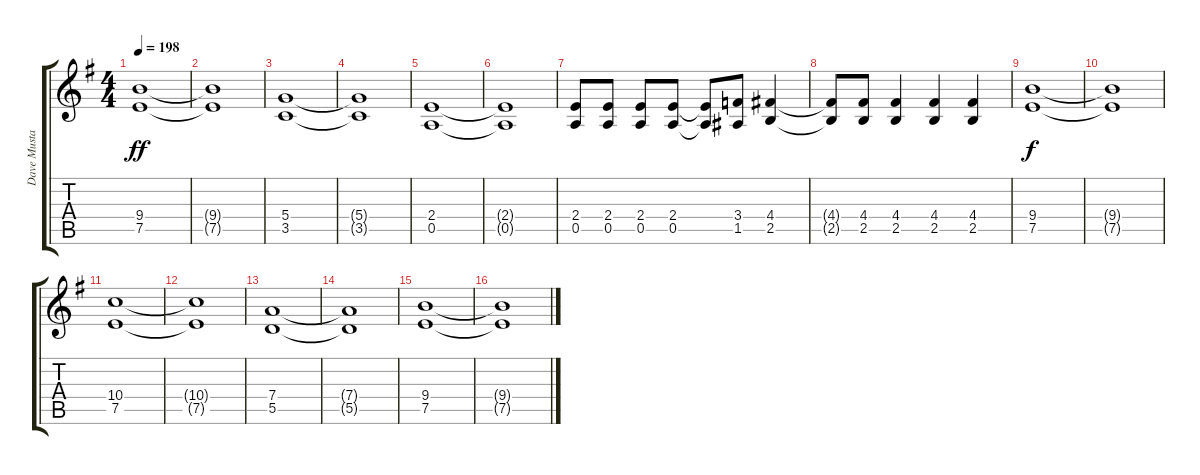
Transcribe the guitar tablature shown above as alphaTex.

\track ("Dave Mustaine" "Dave Musta") {instrument distortionguitar}
\staff {score tabs}
\tuning (E4 B3 G3 D3 A2 E2) {hide}
\ts (4 4)
\tempo 198
\clef g2
\ks g
(9.4 7.5).1{dy ff} |
(9.4{t} 7.5{t}).1 |
(5.4 3.5).1 |
(5.4{t} 3.5{t}).1 |
(2.4 0.5).1 |
(2.4{t} 0.5{t}).1 |
(2.4 0.5).8 (2.4 0.5).8 (2.4 0.5).8 (2.4 0.5).8 (2.4{t} 0.5{t}).8 (3.4 1.5).8 (4.4 2.5).4 |
(4.4{t} 2.5{t}).8 (4.4 2.5).8 (4.4 2.5).4 (4.4 2.5).4 (4.4 2.5).4 |
(9.4 7.5).1{dy f} |
(9.4{t} 7.5{t}).1 |
(10.4 7.5).1 |
(10.4{t} 7.5{t}).1 |
(7.4 5.5).1 |
(7.4{t} 5.5{t}).1 |
(9.4 7.5).1 |
(9.4{t} 7.5{t}).1
